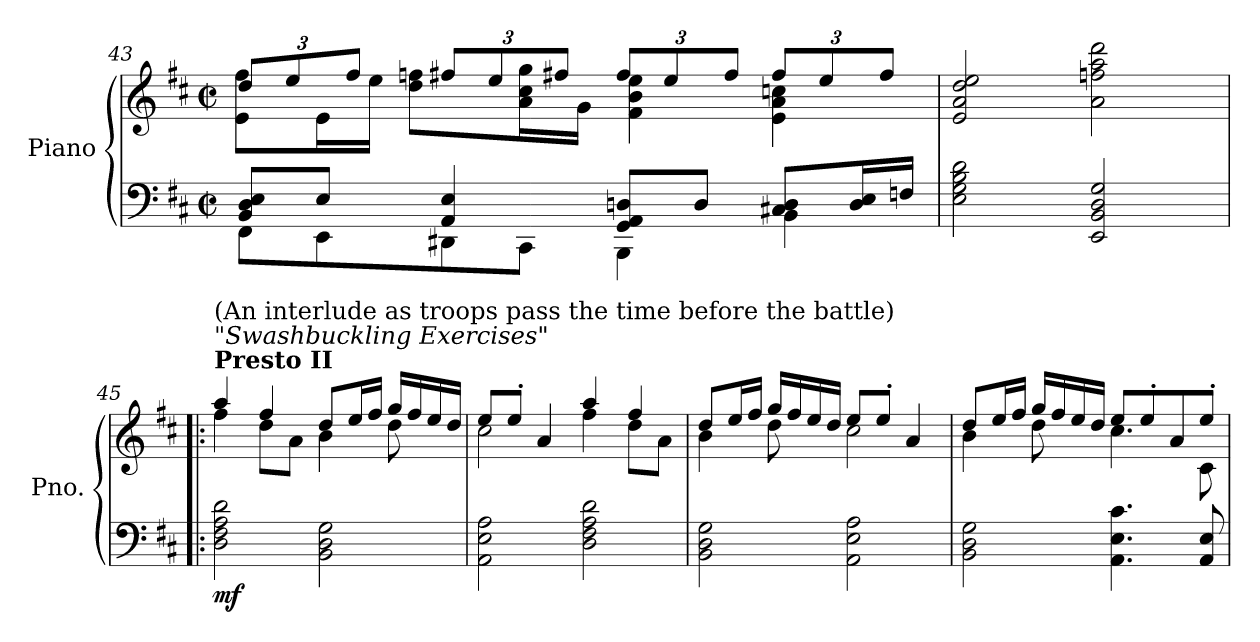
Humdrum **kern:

**kern	**kern	**dynam
*part1	*part1	*part1
*staff2	*staff1	*staff1/2
*I"Piano	*	*
*I'Pno.	*	*
!!LO:LB:g=z
*clefF4	*clefG2	*
*k[f#c#]	*k[f#c#]	*
*M2/2	*M2/2	*
*met(c|)	*met(c|)	*
=43	=43	=43
*^	*	*
*	*	*Xbrackettup	*
*	*	*^	*
8BB/ 8D/ 8E/L	8FF#\L	12dd/L	8e\ 8ff#\L	.
.	.	12ee/	.	.
8E/J	8EE\	.	16e\L	.
.	.	12ff#/J	.	.
.	.	.	16ee\JJ	.
4AA/ 4E/	8DD#X\	12ff#X/L	8dd\ 8ffn\L	.
.	.	12ee/	.	.
.	8CC#\J	.	16a\ 16cc#\ 16gg\L	.
.	.	12ff#X/J	.	.
.	.	.	16g\JJ	.
8GG/ 8AA/ 8Dn/L	4BBB\	12ff#/L	4f#\ 4b\ 4ee\	.
.	.	12ee/	.	.
8D/J	.	.	.	.
.	.	12ff#/J	.	.
8C#X/ 8D/L	4BB\	12ff#/L	4e\ 4a\ 4ccn\	.
.	.	12ee/	.	.
16D/ 16E/L	.	.	.	.
.	.	12ff#/J	.	.
16Fn/JJ	.	.	.	.
*v	*v	*	*	*
*	*v	*v	*
=44	=44	=44
2E\ 2G\ 2B\ 2d\	2e/ 2a/ 2dd/ 2ee/	.
2EE/ 2BB/ 2D/ 2G/	2a\ 2ffn\ 2aa\ 2ddd\	.
!!LO:LB:g=z
=45!|:	=45!|:	=45!|:
*	*^	*
!	!LO:TX:a:B:t=Presto II	!	!
!	!LO:TX:a:i:t="Swashbuckling Exercises"	!	!
!	!LO:TX:a:t=(An interlude as troops pass the time before the battle)	!	!
!	!	!	!LO:DY:b=2
2D\ 2F#\ 2A\ 2d\	4aa/	4ff#\	mf
.	4ff#/	8dd\L	.
.	.	8a\J	.
2BB\ 2D\ 2G\	8dd/L	4b\	.
.	16ee/L	.	.
.	16ff#/JJ	.	.
.	16gg/LL	8dd\	.
.	16ff#/	.	.
.	16ee/	8ryy	.
.	16dd/JJ	.	.
=46	=46	=46	=46
2AA\ 2E\ 2A\	8ee/L	2cc#\	.
.	8ee'/J	.	.
.	4a/	.	.
2D\ 2F#\ 2A\ 2d\	4aa/	4ff#\	.
.	4ff#/	8dd\L	.
.	.	8a\J	.
=47	=47	=47	=47
2BB\ 2D\ 2G\	8dd/L	4b\	.
.	16ee/L	.	.
.	16ff#/JJ	.	.
.	16gg/LL	8dd\	.
.	16ff#/	.	.
.	16ee/	8ryy	.
.	16dd/JJ	.	.
2AA\ 2E\ 2A\	8ee/L	2cc#\	.
.	8ee'/J	.	.
.	4a/	.	.
=48	=48	=48	=48
2BB\ 2D\ 2G\	8dd/L	4b\	.
.	16ee/L	.	.
.	16ff#/JJ	.	.
.	16gg/LL	8dd\	.
.	16ff#/	.	.
.	16ee/	8ryy	.
.	16dd/JJ	.	.
4.AA\ 4.E\ 4.c#\	8ee/L	4.cc#\	.
.	8ee'/	.	.
.	8a/	.	.
8AA/ 8E/	8ee'/J	8c#\	.
*	*v	*v	*
=	=	=
*-	*-	*-
